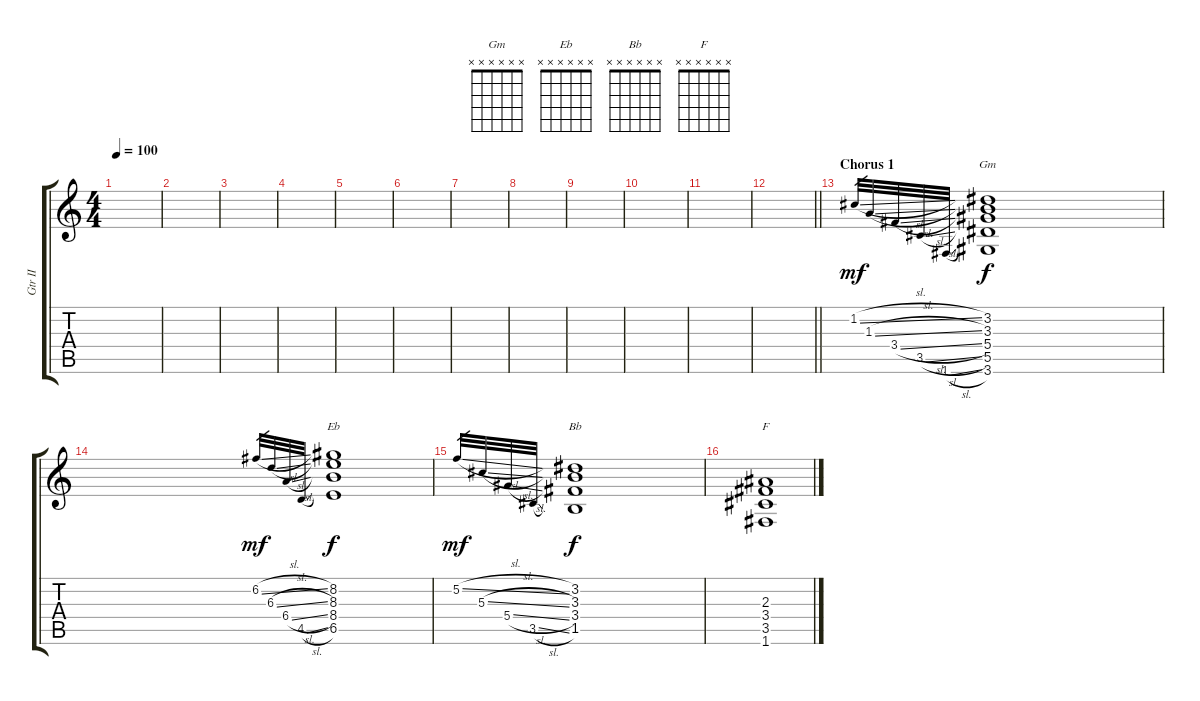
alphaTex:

\track ("Gtr II" "Gtr II") {instrument overdrivenguitar}
\staff {score tabs}
\tuning (F4 C4 Ab3 Eb3 Bb2 F2) {hide}
\chord ("Gm" x x x x x x)
\chord ("Eb" x x x x x x)
\chord ("Bb" x x x x x x)
\chord ("F" x x x x x x)
\ts (4 4)
\tempo 100
\clef g2
\ks c
|
|
|
|
|
|
|
|
|
|
|
\barLineRight lightlight
|
\section ("" "Chorus 1")
1.2{sl}.32{gr dy mf} 1.3{sl}.32{gr} 3.4{sl}.32{gr} 3.5{sl}.32{gr} 1.6{sl}.32{gr} (3.2 3.3 5.4 5.5 3.6).1{ch "Gm" dy f volume 11} |
6.2{sl}.32{gr dy mf} 6.3{sl}.32{gr} 6.4{sl}.32{gr} 4.5{sl}.32{gr} (8.2 8.3 8.4 6.5).1{ch "Eb" dy f} |
5.2{sl}.32{gr dy mf} 5.3{sl}.32{gr} 5.4{sl}.32{gr} 3.5{sl}.32{gr} (3.2 3.3 3.4 1.5).1{ch "Bb" dy f} |
(2.3 3.4 3.5 1.6).1{ch "F"}
